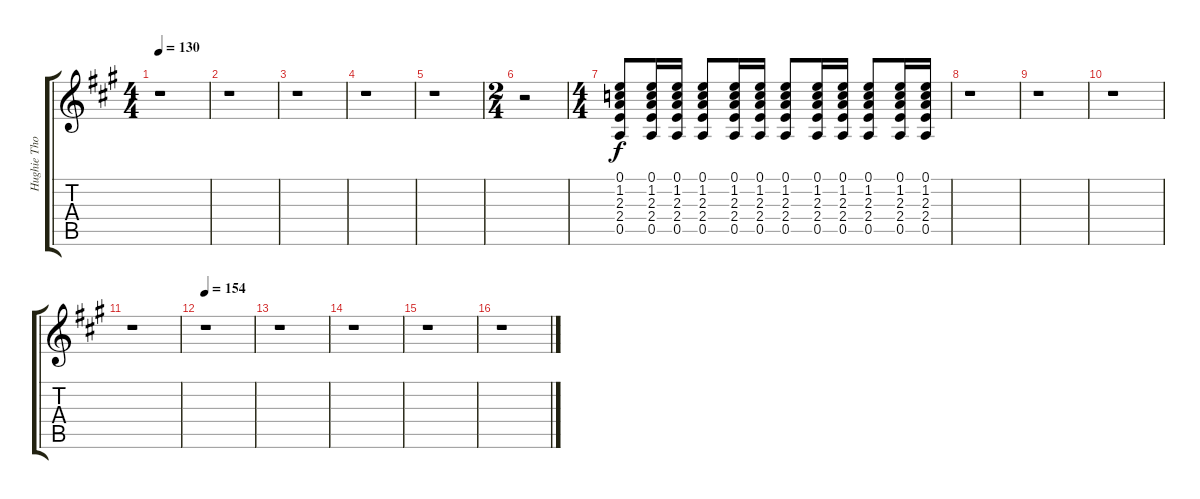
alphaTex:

\track ("Hughie Thomasson Guitar" "Hughie Tho") {instrument acousticguitarsteel}
\staff {score tabs}
\tuning (E4 B3 G3 D3 A2 E2) {hide}
\ts (4 4)
\tempo 130
\clef g2
\ks f#minor
r.1{dy f} |
r.1 |
r.1 |
r.1 |
r.1 |
\ts (2 4)
r.2 |
\ts (4 4)
(0.1 1.2 2.3 2.4 0.5).8{volume 8 balance 0 instrument acousticguitarsteel} (0.1 1.2 2.3 2.4 0.5).16 (0.1 1.2 2.3 2.4 0.5).16 (0.1 1.2 2.3 2.4 0.5).8 (0.1 1.2 2.3 2.4 0.5).16 (0.1 1.2 2.3 2.4 0.5).16 (0.1 1.2 2.3 2.4 0.5).8 (0.1 1.2 2.3 2.4 0.5).16 (0.1 1.2 2.3 2.4 0.5).16 (0.1 1.2 2.3 2.4 0.5).8 (0.1 1.2 2.3 2.4 0.5).16 (0.1 1.2 2.3 2.4 0.5).16 |
r.1 |
r.1 |
r.1 |
r.1 |
\tempo 154
r.1 |
r.1 |
r.1 |
r.1 |
r.1
